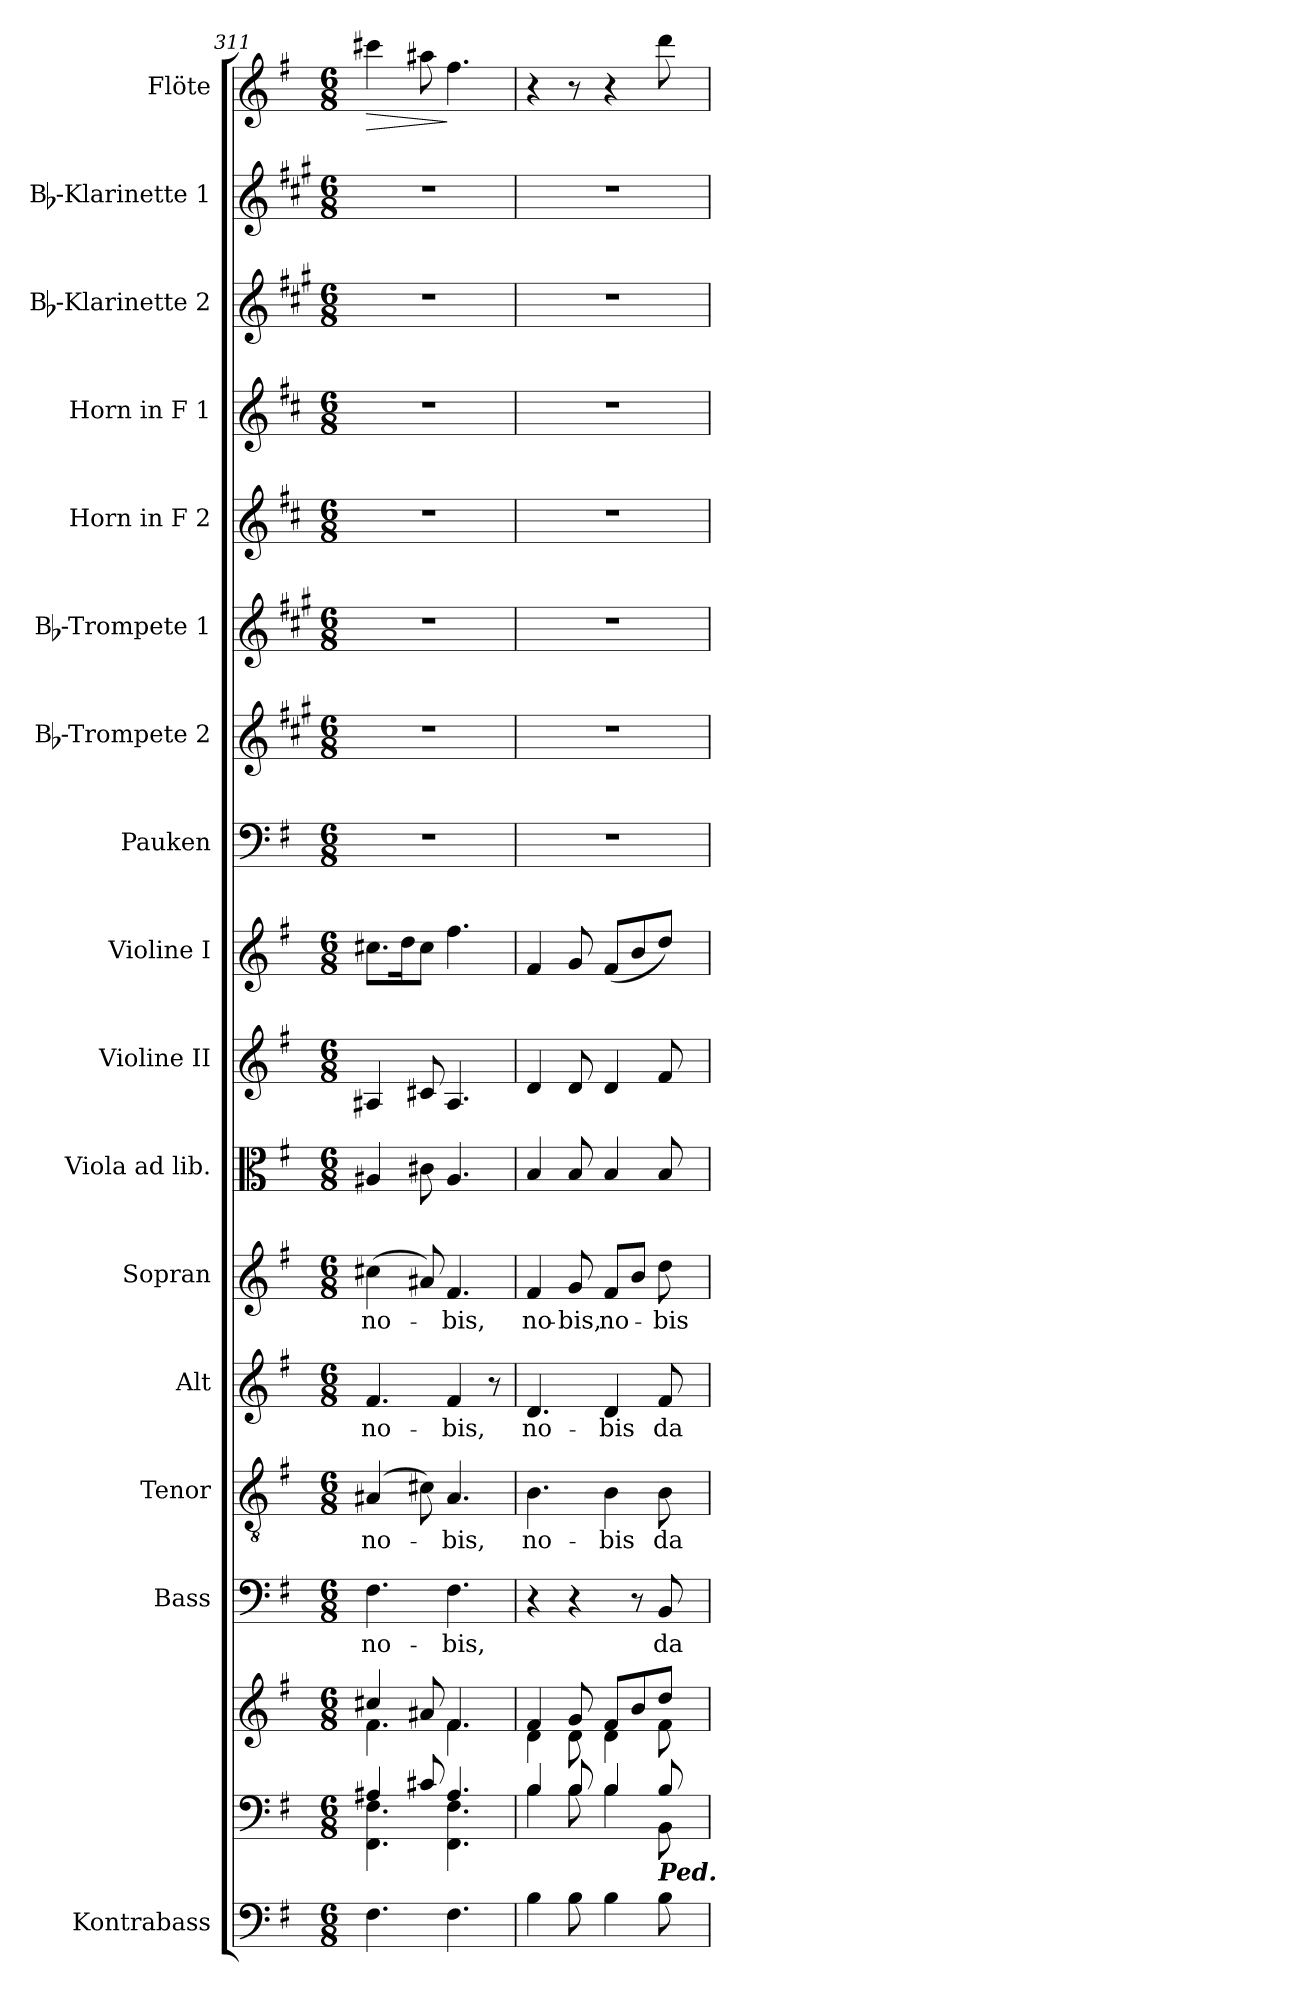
**kern	**kern	**kern	**kern	**text	**kern	**text	**kern	**text	**kern	**text	**kern	**kern	**kern	**kern	**kern	**kern	**kern	**kern	**kern	**kern	**kern	**dynam
*part17	*part16	*part16	*part15	*part15	*part14	*part14	*part13	*part13	*part12	*part12	*part11	*part10	*part9	*part8	*part7	*part6	*part5	*part4	*part3	*part2	*part1	*part1
*staff18	*staff17	*staff16	*staff15	*staff15	*staff14	*staff14	*staff13	*staff13	*staff12	*staff12	*staff11	*staff10	*staff9	*staff8	*staff7	*staff6	*staff5	*staff4	*staff3	*staff2	*staff1	*staff1
*I"Kontrabass	*	*	*I"Bass	*	*I"Tenor	*	*I"Alt	*	*I"Sopran	*	*I"Viola ad lib.	*I"Violine II	*I"Violine I	*I"Pauken	*I"Bb-Trompete 2	*I"Bb-Trompete 1	*I"Horn in F 2	*I"Horn in F 1	*I"Bb-Klarinette 2	*I"Bb-Klarinette 1	*I"Flöte	*
*I'Kb.	*	*	*I'B.	*	*I'T.	*	*I'A.	*	*I'S.	*	*I'Vla.	*I'Vl. II	*I'Vl. I	*I'Pk.	*I'Bb Trp. 2	*I'Bb Trp. 1	*	*	*I'Bb Kl. 2	*I'Bb Kl. 1	*I'Fl.	*
*clefF4	*clefF4	*clefG2	*clefF4	*	*clefGv2	*	*clefG2	*	*clefG2	*	*clefC3	*clefG2	*clefG2	*clefF4	*clefG2	*clefG2	*clefG2	*clefG2	*clefG2	*clefG2	*clefG2	*
*ITrd7c12	*	*	*	*	*	*	*	*	*	*	*	*	*	*	*ITrd1c2	*ITrd1c2	*ITrd4c7	*ITrd4c7	*ITrd1c2	*ITrd1c2	*	*
*k[f#]	*k[f#]	*k[f#]	*k[f#]	*	*k[f#]	*	*k[f#]	*	*k[f#]	*	*k[f#]	*k[f#]	*k[f#]	*k[f#]	*k[f#]	*k[f#]	*k[f#]	*k[f#]	*k[f#]	*k[f#]	*k[f#]	*
*G:	*G:	*G:	*G:	*	*G:	*	*G:	*	*G:	*	*G:	*G:	*G:	*G:	*G:	*G:	*G:	*G:	*G:	*G:	*G:	*
*M6/8	*M6/8	*M6/8	*M6/8	*	*M6/8	*	*M6/8	*	*M6/8	*	*M6/8	*M6/8	*M6/8	*M6/8	*M6/8	*M6/8	*M6/8	*M6/8	*M6/8	*M6/8	*M6/8	*
=311	=311	=311	=311	=311	=311	=311	=311	=311	=311	=311	=311	=311	=311	=311	=311	=311	=311	=311	=311	=311	=311	=311
*	*^	*^	*	*	*	*	*	*	*	*	*	*	*	*	*	*	*	*	*	*	*	*
!	!	!	!	!	!	!LO:LY:b	!	!LO:LY:b	!	!LO:LY:b	!	!LO:LY:b	!	!	!	!	!	!	!	!	!	!	!	!LO:HP:b
4.FF#\	4A#X/	4.FF#\ 4.F#\	4cc#X/	4.f#\	4.F#\	no-	(4A#X/	no-	4.f#/	no-	(>4cc#X\	no-	4A#X/	4A#X/	8.cc#X\L	2.r	2.r	2.r	2.r	2.r	2.r	2.r	4ccc#X\	>
.	.	.	.	.	.	.	.	.	.	.	.	.	.	.	16dd\k	.	.	.	.	.	.	.	.	.
.	8c#X/	.	8a#X/	.	.	.	8c#X\)	.	.	.	8a#X/)	.	8c#X\	8c#X/	8cc#\J	.	.	.	.	.	.	.	8aa#X\	.
!	!	!	!	!	!	!LO:LY:b	!	!LO:LY:b	!	!LO:LY:b	!	!LO:LY:b	!	!	!	!	!	!	!	!	!	!	!	!
4.FF#\	4.A#/	4.FF#\ 4.F#\	4.f#/	4.f#\	4.F#\	-bis,	4.A#/	-bis,	4f#/	-bis,	4.f#/	-bis,	4.A#/	4.A#/	4.ff#\	.	.	.	.	.	.	.	4.ff#\	]
.	.	.	.	.	.	.	.	.	8r	.	.	.	.	.	.	.	.	.	.	.	.	.	.	.
=312	=312	=312	=312	=312	=312	=312	=312	=312	=312	=312	=312	=312	=312	=312	=312	=312	=312	=312	=312	=312	=312	=312	=312	=312
!	!	!	!	!	!	!	!	!LO:LY:b	!	!LO:LY:b	!	!LO:LY:b	!	!	!	!	!	!	!	!	!	!	!	!
4BB\	4B/	4B\	4f#/	4d\	4r	.	4.B\	no-	4.d/	no-	4f#/	no-	4B/	4d/	4f#/	2.r	2.r	2.r	2.r	2.r	2.r	2.r	4r	.
!	!	!	!	!	!	!	!	!	!	!	!	!LO:LY:b	!	!	!	!	!	!	!	!	!	!	!	!
8BB\	8B/	8B\	8g/	8d\	4r	.	.	.	.	.	8g/	-bis,	8B/	8d/	8g/	.	.	.	.	.	.	.	8r	.
!	!	!	!	!	!	!	!	!LO:LY:b	!	!LO:LY:b	!	!LO:LY:b	!	!	!	!	!	!	!	!	!	!	!	!
4BB\	4B/	4B\	8f#/L	4d\	.	.	4B\	-bis	4d/	-bis	8f#/L	no-	4B/	4d/	(<8f#/L	.	.	.	.	.	.	.	4r	.
.	.	.	8b/	.	8r	.	.	.	.	.	8b/J	.	.	.	8b/	.	.	.	.	.	.	.	.	.
!	!LO:TX:b:Bi:t=Ped.	!	!	!	!	!	!	!	!	!	!	!	!	!	!	!	!	!	!	!	!	!	!	!
!	!	!	!	!	!	!LO:LY:b	!	!LO:LY:b	!	!LO:LY:b	!	!LO:LY:b	!	!	!	!	!	!	!	!	!	!	!	!
8BB\	8B/	8BB\	8dd/J	8f#\	8BB/	da	8B\	da	8f#/	da	8dd\	-bis	8B/	8f#/	8dd/J)	.	.	.	.	.	.	.	8ddd\	.
*	*v	*v	*	*	*	*	*	*	*	*	*	*	*	*	*	*	*	*	*	*	*	*	*	*
*	*	*v	*v	*	*	*	*	*	*	*	*	*	*	*	*	*	*	*	*	*	*	*	*
=	=	=	=	=	=	=	=	=	=	=	=	=	=	=	=	=	=	=	=	=	=	=
*-	*-	*-	*-	*-	*-	*-	*-	*-	*-	*-	*-	*-	*-	*-	*-	*-	*-	*-	*-	*-	*-	*-
